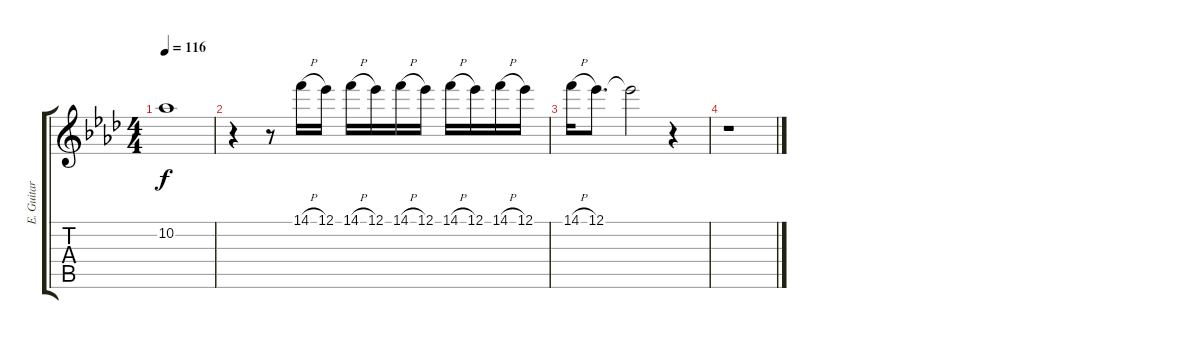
\track ("E. Guitar II" "E. Guitar ") {instrument overdrivenguitar}
\staff {score tabs}
\tuning (Eb4 Bb3 Gb3 Db3 Ab2 Eb2) {hide}
\ts (4 4)
\tempo 116
\clef g2
\ks ab
10.2.1{dy f} |
r.4 r.8 14.1{h}.16 12.1.16 14.1{h}.16 12.1.16 14.1{h}.16 12.1.16 14.1{h}.16 12.1.16 14.1{h}.16 12.1.16 |
14.1{h}.16 12.1.8{d} 12.1{t}.2 r.4 |
r.1
